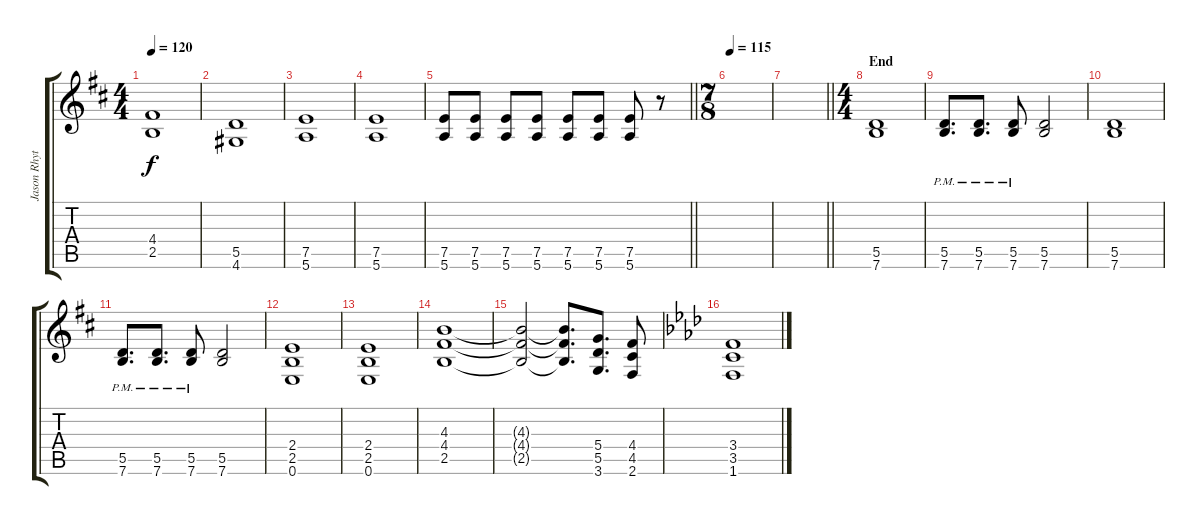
\track ("Jason Rhythm" "Jason Rhyt") {instrument electricguitarjazz}
\staff {score tabs}
\tuning (E4 B3 G3 D3 A2 E2) {hide}
\ts (4 4)
\tempo 120
\clef g2
\ks bminor
(4.4 2.5).1{dy f} |
(5.5 4.6).1 |
(7.5 5.6).1 |
(7.5 5.6).1 |
\barLineRight lightlight
(7.5 5.6).8 (7.5 5.6).8 (7.5 5.6).8 (7.5 5.6).8 (7.5 5.6).8 (7.5 5.6).8 (7.5 5.6).8 r.8 |
\ts (7 8)
\tempo 115
|
\barLineRight lightlight
|
\ts (4 4)
\section ("" "End")
(5.5 7.6).1 |
(5.5{pm} 7.6{pm}).8{d} (5.5{pm} 7.6{pm}).8{d} (5.5{pm} 7.6{pm}).8 (5.5 7.6).2 |
(5.5 7.6).1 |
(5.5{pm} 7.6{pm}).8{d} (5.5{pm} 7.6{pm}).8{d} (5.5{pm} 7.6{pm}).8 (5.5 7.6).2 |
(2.4 2.5 0.6).1 |
(2.4 2.5 0.6).1 |
(4.3 4.4 2.5).1 |
(4.3{t} 4.4{t} 2.5{t}).2 (4.3{t} 4.4{t} 2.5{t}).8{d} (5.4 5.5 3.6).8{d} (4.4 4.5 2.6).8 |
\ks fminor
(3.4 3.5 1.6).1
